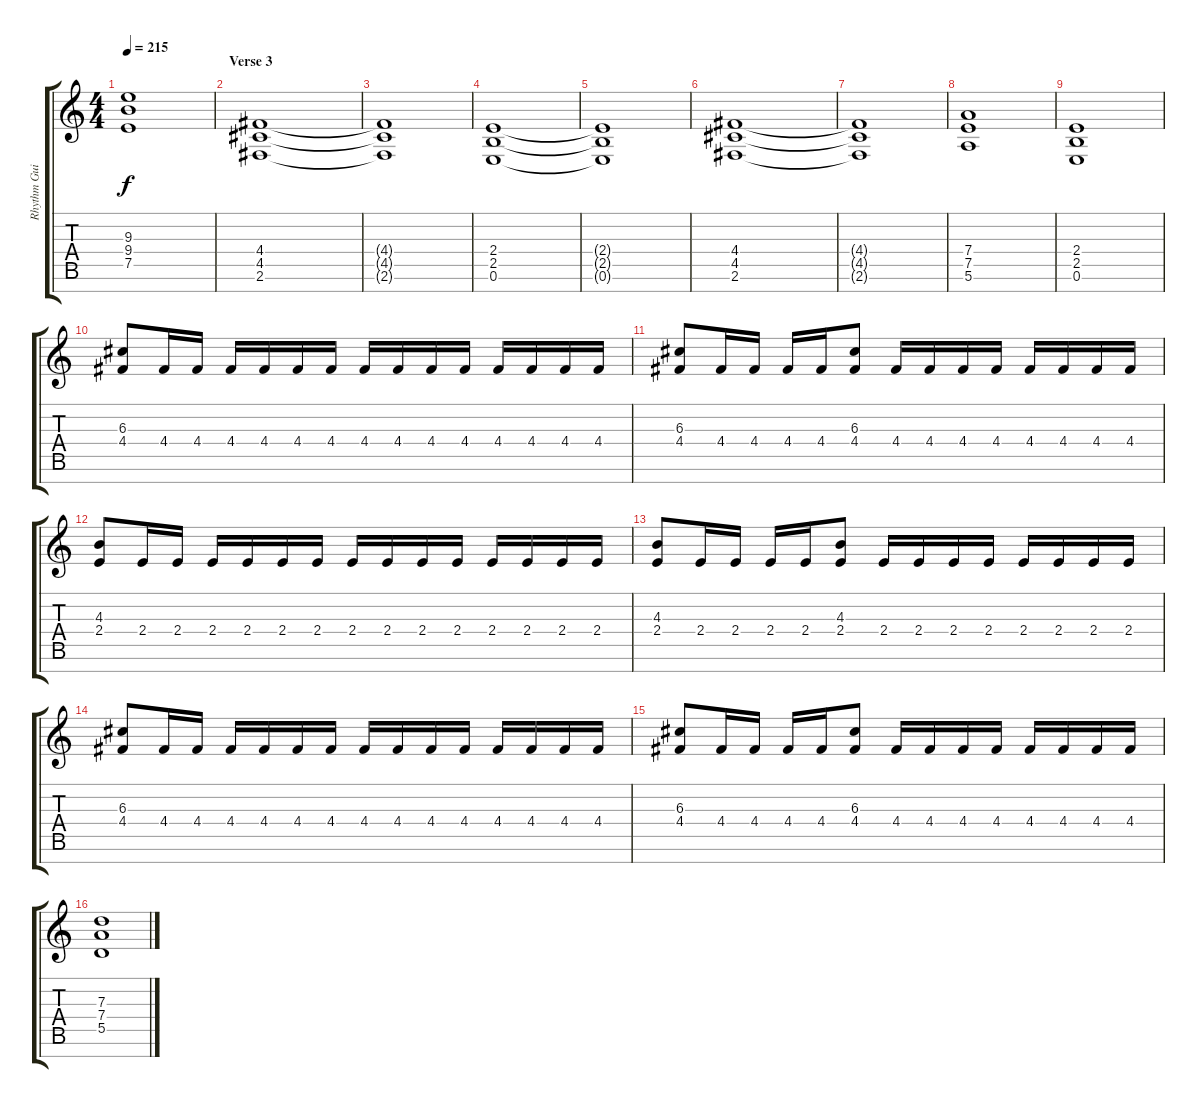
\track ("Rhythm Guitar 1" "Rhythm Gui") {instrument distortionguitar}
\staff {score tabs}
\tuning (E4 B3 G3 D3 A2 E2 B1) {hide}
\ts (4 4)
\tempo 215
\clef g2
\ks c
(9.3{t} 9.4{t} 7.5{t}).1{dy f} |
\section ("" "Verse 3")
(4.4 4.5 2.6).1 |
(4.4{t} 4.5{t} 2.6{t}).1 |
(2.4 2.5 0.6).1 |
(2.4{t} 2.5{t} 0.6{t}).1 |
(4.4 4.5 2.6).1 |
(4.4{t} 4.5{t} 2.6{t}).1 |
(7.4 7.5 5.6).1 |
(2.4 2.5 0.6).1 |
(6.3 4.4).8 4.4.16 4.4.16 4.4.16 4.4.16 4.4.16 4.4.16 4.4.16 4.4.16 4.4.16 4.4.16 4.4.16 4.4.16 4.4.16 4.4.16 |
(6.3 4.4).8 4.4.16 4.4.16 4.4.16 4.4.16 (6.3 4.4).8 4.4.16 4.4.16 4.4.16 4.4.16 4.4.16 4.4.16 4.4.16 4.4.16 |
(4.3 2.4).8 2.4.16 2.4.16 2.4.16 2.4.16 2.4.16 2.4.16 2.4.16 2.4.16 2.4.16 2.4.16 2.4.16 2.4.16 2.4.16 2.4.16 |
(4.3 2.4).8 2.4.16 2.4.16 2.4.16 2.4.16 (4.3 2.4).8 2.4.16 2.4.16 2.4.16 2.4.16 2.4.16 2.4.16 2.4.16 2.4.16 |
(6.3 4.4).8 4.4.16 4.4.16 4.4.16 4.4.16 4.4.16 4.4.16 4.4.16 4.4.16 4.4.16 4.4.16 4.4.16 4.4.16 4.4.16 4.4.16 |
(6.3 4.4).8 4.4.16 4.4.16 4.4.16 4.4.16 (6.3 4.4).8 4.4.16 4.4.16 4.4.16 4.4.16 4.4.16 4.4.16 4.4.16 4.4.16 |
(7.3 7.4 5.5).1
